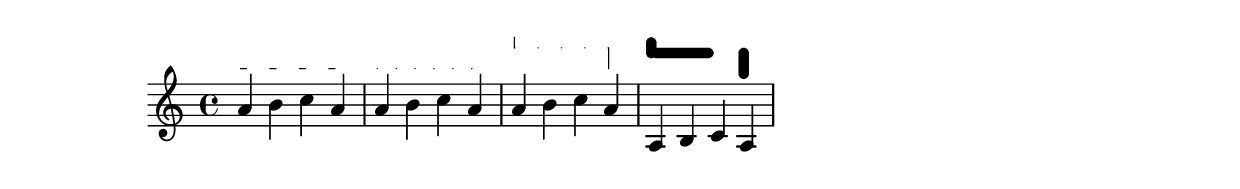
%% Do not edit this file; it is auto-generated from LSR http://lsr.dsi.unimi.it
%% This file is in the public domain.
\version "2.11.62"

\header {
  lsrtags = "expressive-marks, text, tweaks-and-overrides"

  texidoces = "
Las instrucciones @code{\\startTextSpan} y @code{\\stopTextSpan}
permiten la creación de elementos de extensión textuales tan
fácilmente como indicaciones de pedal u
octavaciones. Sobreescribimos ciertas propiedades del objeto
@code{TextSpanner} para modificar su salida.

"
  doctitlees = "Crear elementos de extensión textuales"

  texidoc = "
The @code{\\startTextSpan} and @code{\\stopTextSpan} commands allow the
creation of text spanners as easily as pedal indications or
octavations. Override some properties of the @code{TextSpanner} object
to modify its output.

"
  doctitle = "Creating text spanners"
} % begin verbatim
\relative c'' {
  \override TextSpanner  #'edge-text = #'("bla" . "blu")
  a \startTextSpan
  b c
  a \stopTextSpan
  
  \override TextSpanner  #'dash-period = #2
  \override TextSpanner  #'dash-fraction = #0.0
  a \startTextSpan
  b c
  a \stopTextSpan
  
  \revert TextSpanner #'style
  \override TextSpanner  #'style = #'dashed-line \override TextSpanner #'bound-details #'left #'text = \markup { \draw-line #'(0 . 1) }
 \override TextSpanner #'bound-details #'right #'text = \markup { \draw-line #'(0 . -2) }

  a \startTextSpan
  b c
  a \stopTextSpan
  
  \set Staff.middleCPosition = #-13
  \override TextSpanner  #'dash-period = #10
  \override TextSpanner  #'dash-fraction = #0.5
  \override TextSpanner  #'thickness = #10
  a \startTextSpan
  b c
  a \stopTextSpan
  \set Staff.middleCPosition = #-6
}
